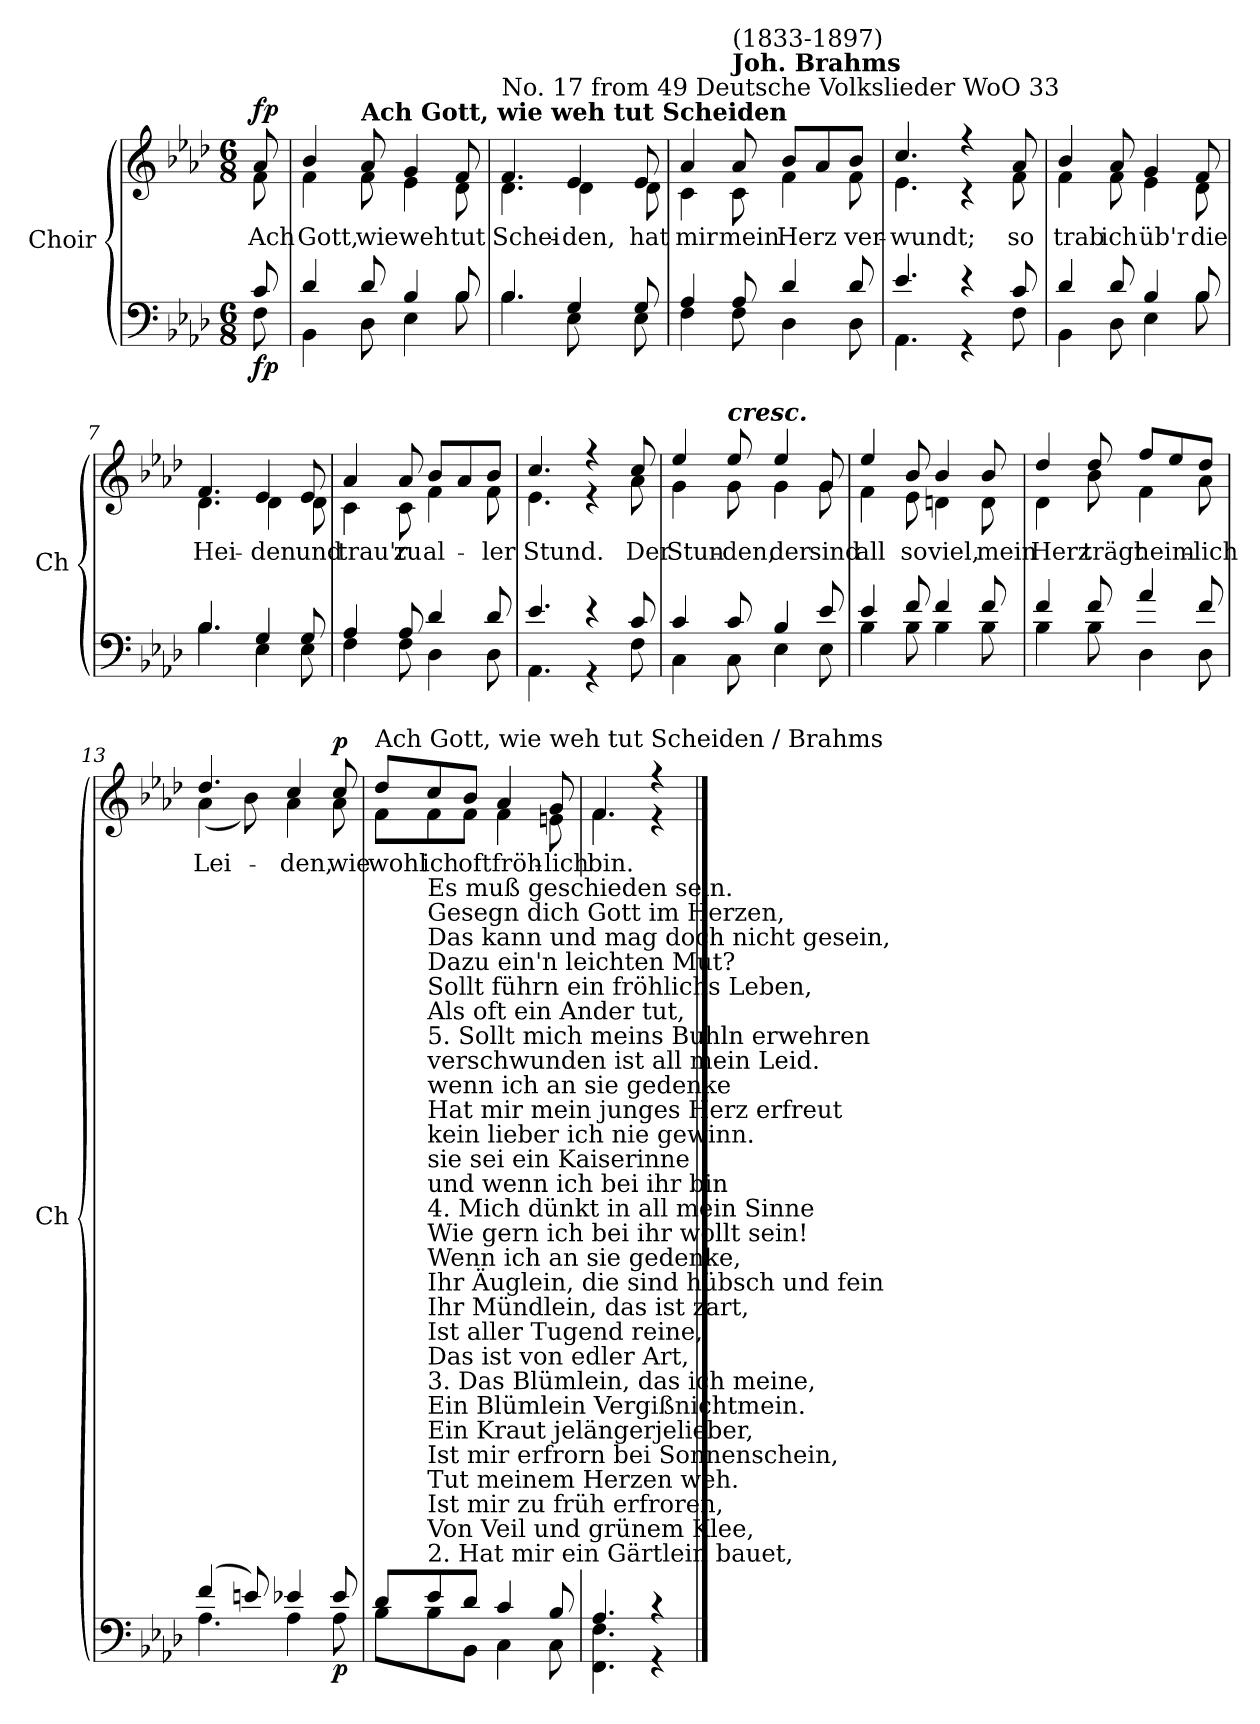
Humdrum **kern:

**kern	**dynam	**kern	**text	**dynam
*part2	*part2	*part1	*part1	*part1
*staff2	*staff2	*staff1	*staff1	*staff1
*I"Choir	*	*I"Choir	*	*
*I'Ch	*	*I'Ch	*	*
*clefF4	*	*clefG2	*	*
*k[b-e-a-d-]	*	*k[b-e-a-d-]	*	*
*M6/8	*	*M6/8	*	*
=1	=1	=1	=1	=1
*^	*	*	*	*
!	!	!	!LO:TX:a:i:t=1	!	!
!	!	!	!LO:TX:a:B:t=Bewegt und mit starker Empfindung	!	!
!	!	!LO:DY:b	!	!LO:LY:b	!LO:DY:b
*	*	*	*^	*	*
8c/	8F\	fp	8a-/	8f\	Ach	fp
=2	=2	=2	=2	=2	=2	=2
!	!	!	!	!	!LO:LY:b	!
4d-/	4BB-\	.	4b-/	4f\	Gott,	.
!	!	!	!LO:TX:a:B:t=Ach Gott, wie weh tut Scheiden	!	!	!
!	!	!	!	!	!LO:LY:b	!
8d-/	8D-\	.	8a-/	8f\	wie	.
!	!	!	!	!	!LO:LY:b	!
4B-/	4E-\	.	4g/	4e-\	weh	.
!	!	!	!	!	!LO:LY:b	!
8B-/	8B-\	.	8f/	8d-\	tut	.
=3	=3	=3	=3	=3	=3	=3
!	!	!	!LO:TX:a:t=No. 17 from 49 Deutsche Volkslieder WoO 33	!	!	!
!	!	!	!	!	!LO:LY:b	!
4.B-/	4.B-\	.	4.f/	4.d-\	Schei-	.
!	!	!	!	!	!LO:LY:b	!
4G/	8E-\	.	4e-/	4d-\	den,	.
.	8ryy	.	.	.	.	.
!	!	!	!	!	!LO:LY:b	!
8G/	8E-\	.	8e-/	8d-\	hat	.
=4	=4	=4	=4	=4	=4	=4
!	!	!	!	!	!LO:LY:b	!
4A-/	4F\	.	4a-/	4c\	mir	.
!	!	!	!LO:TX:a:B:t=Joh. Brahms	!	!	!
!	!	!	!LO:TX:a:t=(1833-1897)	!	!	!
!	!	!	!	!	!LO:LY:b	!
8A-/	8F\	.	8a-/	8c\	mein	.
!	!	!	!	!	!LO:LY:b	!
4d-/	4D-\	.	8b-/L	4f\	Herz	.
.	.	.	8a-/	.	.	.
!	!	!	!	!	!LO:LY:b	!
8d-/	8D-\	.	8b-/J	8f\	ver-	.
!!LO:LB:g=z	!!
=5	=5	=5	=5	=5	=5	=5
!	!	!	!	!	!LO:LY:b	!
4.e-/	4.AA-\	.	4.cc/	4.e-\	wundt;	.
4r	4r	.	4r	4r	.	.
!	!	!	!	!	!LO:LY:b	!
8c/	8F\	.	8a-/	8f\	so	.
=6	=6	=6	=6	=6	=6	=6
!	!	!	!	!	!LO:LY:b	!
4d-/	4BB-\	.	4b-/	4f\	trab	.
!	!	!	!	!	!LO:LY:b	!
8d-/	8D-\	.	8a-/	8f\	ich	.
!	!	!	!	!	!LO:LY:b	!
4B-/	4E-\	.	4g/	4e-\	üb'r	.
!	!	!	!	!	!LO:LY:b	!
8B-/	8B-\	.	8f/	8d-\	die	.
=7	=7	=7	=7	=7	=7	=7
!	!	!	!	!	!LO:LY:b	!
4.B-/	4.B-\	.	4.f/	4.d-\	Hei-	.
!	!	!	!	!	!LO:LY:b	!
4G/	4E-\	.	4e-/	4d-\	den	.
!	!	!	!	!	!LO:LY:b	!
8G/	8E-\	.	8e-/	8d-\	und	.
!!LO:LB:g=z	!!
=8	=8	=8	=8	=8	=8	=8
!	!	!	!	!	!LO:LY:b	!
4A-/	4F\	.	4a-/	4c\	trau'r	.
!	!	!	!	!	!LO:LY:b	!
8A-/	8F\	.	8a-/	8c\	zu	.
!	!	!	!	!	!LO:LY:b	!
4d-/	4D-\	.	8b-/L	4f\	al-	.
.	.	.	8a-/	.	.	.
!	!	!	!	!	!LO:LY:b	!
8d-/	8D-\	.	8b-/J	8f\	ler	.
=9	=9	=9	=9	=9	=9	=9
!	!	!	!	!	!LO:LY:b	!
4.e-/	4.AA-\	.	4.cc/	4.e-\	Stund.	.
4r	4r	.	4r	4r	.	.
!	!	!	!	!	!LO:LY:b	!
8c/	8F\	.	8cc/	8a-\	Der	.
=10	=10	=10	=10	=10	=10	=10
!	!	!	!	!	!LO:LY:b	!
4c/	4C\	.	4ee-/	4g\	Stun-	.
!	!	!	!LO:TX:a:Bi:t=cresc.	!	!	!
!	!	!	!	!	!LO:LY:b	!
8c/	8C\	.	8ee-/	8g\	den,	.
!	!	!	!	!	!LO:LY:b	!
4B-/	4E-\	.	4ee-/	4g\	der	.
!	!	!	!	!	!LO:LY:b	!
8e-/	8E-\	.	8g/	8g\	sind	.
!!LO:LB:g=z	!!
=11	=11	=11	=11	=11	=11	=11
!	!	!	!	!	!LO:LY:b	!
4e-/	4B-\	.	4ee-/	4f\	all	.
!	!	!	!	!	!LO:LY:b	!
8f/	8B-\	.	8b-/	8e-\	so	.
!	!	!	!	!	!LO:LY:b	!
4f/	4B-\	.	4b-/	4dn\	viel,	.
!	!	!	!	!	!LO:LY:b	!
8f/	8B-\	.	8b-/	8d\	mein	.
=12	=12	=12	=12	=12	=12	=12
!	!	!	!	!	!LO:LY:b	!
4f/	4B-\	.	4dd-/	4d-\	Herz	.
!	!	!	!	!	!LO:LY:b	!
8f/	8B-\	.	8dd-/	8b-\	trägt	.
!	!	!	!	!	!LO:LY:b	!
4a-/	4D-\	.	8ff/L	4f\	heim-	.
.	.	.	8ee-/	.	.	.
!	!	!	!	!	!LO:LY:b	!
8f/	8D-\	.	8dd-/J	8a-\	lich	.
!!LO:PB:g=z	!!
=13	=13	=13	=13	=13	=13	=13
!	!	!	!	!	!LO:LY:b	!
(4f/	4.A-\	.	4.dd-/	(4a-\	Lei-	.
8en/)	.	.	.	8b-\)	.	.
!	!	!	!	!	!LO:LY:b	!
4e-X/	4A-\	.	4cc/	4a-\	den,	.
!	!	!LO:DY:b	!	!	!LO:LY:b	!LO:DY:b
8e-/	8A-\	p	8cc/	8a-\	wie	p
=14	=14	=14	=14	=14	=14	=14
!	!	!	!LO:TX:a:t=Ach Gott, wie weh tut Scheiden / Brahms	!	!	!
!	!	!	!	!	!LO:LY:b	!
8d-/L	8B-\L	.	8dd-/L	8f\L	wohl	.
!LO:TX:a:t=2. Hat mir ein Gärtlein bauet,	!	!	!	!	!	!
!LO:TX:a:t=Von Veil und grünem Klee,	!	!	!	!	!	!
!LO:TX:a:t=Ist mir zu früh erfroren,	!	!	!	!	!	!
!LO:TX:a:t=Tut meinem Herzen weh.	!	!	!	!	!	!
!LO:TX:a:t=Ist mir erfrorn bei Sonnenschein,	!	!	!	!	!	!
!LO:TX:a:t=Ein Kraut jelängerjelieber,	!	!	!	!	!	!
!LO:TX:a:t=Ein Blümlein Vergißnichtmein.	!	!	!	!	!	!
!LO:TX:a:t=3. Das Blümlein, das ich meine,	!	!	!	!	!	!
!LO:TX:a:t=Das ist von edler Art,	!	!	!	!	!	!
!LO:TX:a:t=Ist aller Tugend reine,	!	!	!	!	!	!
!LO:TX:a:t=Ihr Mündlein, das ist zart,	!	!	!	!	!	!
!LO:TX:a:t=Ihr Äuglein, die sind hübsch und fein	!	!	!	!	!	!
!LO:TX:a:t=Wenn ich an sie gedenke,	!	!	!	!	!	!
!LO:TX:a:t=Wie gern ich bei ihr wollt sein!	!	!	!	!	!	!
!LO:TX:a:t=4. Mich dünkt in all mein Sinne	!	!	!	!	!	!
!LO:TX:a:t=und wenn ich bei ihr bin	!	!	!	!	!	!
!LO:TX:a:t=sie sei ein Kaiserinne	!	!	!	!	!	!
!LO:TX:a:t=kein lieber ich nie gewinn.	!	!	!	!	!	!
!LO:TX:a:t=Hat mir mein junges Herz erfreut	!	!	!	!	!	!
!LO:TX:a:t=wenn ich an sie gedenke	!	!	!	!	!	!
!LO:TX:a:t=verschwunden ist all mein Leid.	!	!	!	!	!	!
!LO:TX:a:t=5. Sollt mich meins Buhln erwehren	!	!	!	!	!	!
!LO:TX:a:t=Als oft ein Ander tut,	!	!	!	!	!	!
!LO:TX:a:t=Sollt führn ein fröhlichs Leben,	!	!	!	!	!	!
!LO:TX:a:t=Dazu ein'n leichten Mut?	!	!	!	!	!	!
!LO:TX:a:t=Das kann und mag doch nicht gesein,	!	!	!	!	!	!
!LO:TX:a:t=Gesegn dich Gott im Herzen,	!	!	!	!	!	!
!LO:TX:a:t=Es muß geschieden sein.	!	!	!	!	!	!
!	!	!	!	!	!LO:LY:b	!
8e-/	8B-\	.	8cc/	8f\	ich	.
!	!	!	!	!	!LO:LY:b	!
8d-/J	8BB-\J	.	8b-/J	8f\J	oft	.
!	!	!	!	!	!LO:LY:b	!
4c/	4C\	.	4a-/	4f\	fröh-	.
!	!	!	!	!	!LO:LY:b	!
8B-/	8C\	.	8g/	8en\	lich	.
=15	=15	=15	=15	=15	=15	=15
!	!	!	!	!	!LO:LY:b	!
4.A-/	4.FF\ 4.F\	.	4.f/	4.f\	bin.	.
4r	4r	.	4r	4r	.	.
*v	*v	*	*	*	*	*
*	*	*v	*v	*	*
==	==	==	==	==
*-	*-	*-	*-	*-
